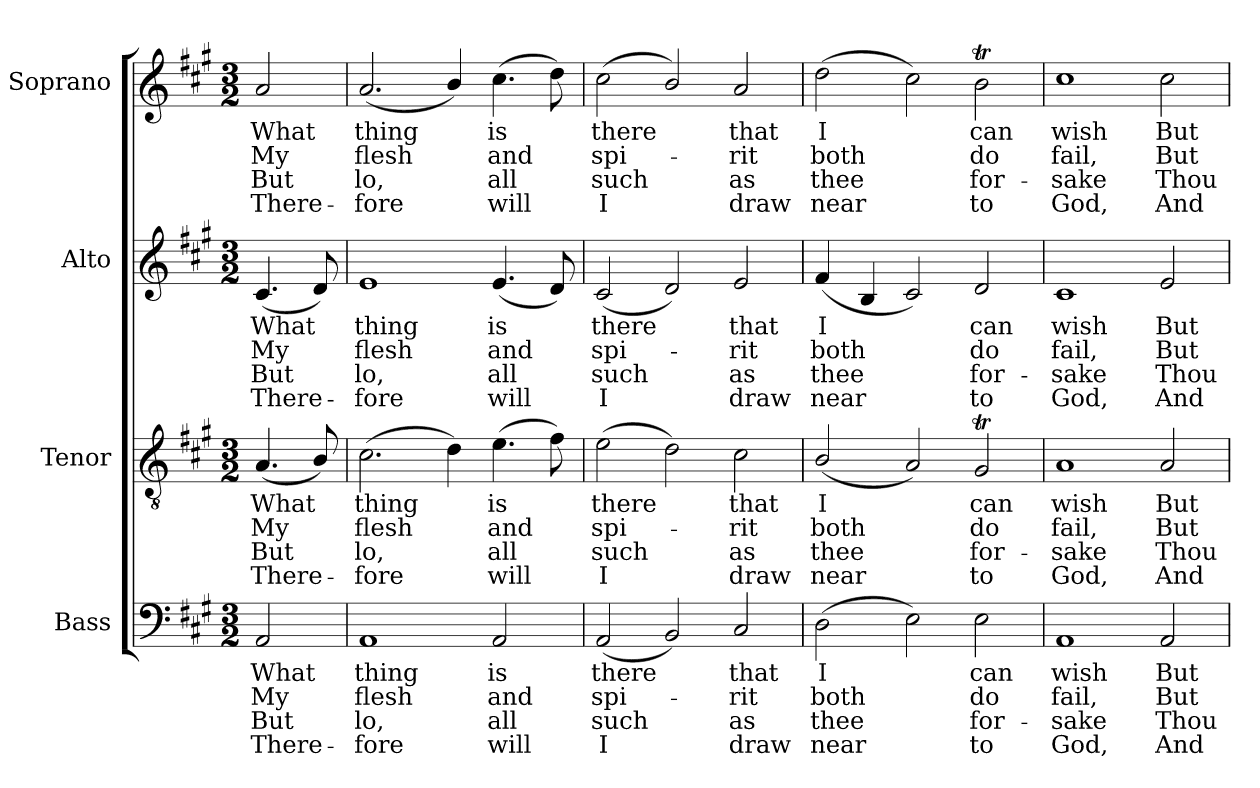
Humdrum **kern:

**kern	**text	**text	**text	**text	**kern	**text	**text	**text	**text	**kern	**text	**text	**text	**text	**kern	**text	**text	**text	**text
*part4	*part4	*part4	*part4	*part4	*part3	*part3	*part3	*part3	*part3	*part2	*part2	*part2	*part2	*part2	*part1	*part1	*part1	*part1	*part1
*staff4	*staff4	*staff4	*staff4	*staff4	*staff3	*staff3	*staff3	*staff3	*staff3	*staff2	*staff2	*staff2	*staff2	*staff2	*staff1	*staff1	*staff1	*staff1	*staff1
*I"Bass	*	*	*	*	*I"Tenor	*	*	*	*	*I"Alto	*	*	*	*	*I"Soprano	*	*	*	*
*I'B.	*	*	*	*	*I'T.	*	*	*	*	*I'A.	*	*	*	*	*I'S.	*	*	*	*
!!LO:PB:g=z
*clefF4	*	*	*	*	*clefGv2	*	*	*	*	*clefG2	*	*	*	*	*clefG2	*	*	*	*
*	*	*	*	*	*ITrd7c12	*	*	*	*	*	*	*	*	*	*	*	*	*	*
*k[f#c#g#]	*	*	*	*	*k[f#c#g#]	*	*	*	*	*k[f#c#g#]	*	*	*	*	*k[f#c#g#]	*	*	*	*
*A:	*	*	*	*	*A:	*	*	*	*	*A:	*	*	*	*	*A:	*	*	*	*
*M3/2	*	*	*	*	*M3/2	*	*	*	*	*M3/2	*	*	*	*	*M3/2	*	*	*	*
=	=	=	=	=	=	=	=	=	=	=	=	=	=	=	=	=	=	=	=
!	!LO:LY:b:color=#000000	!LO:LY:b:color=#000000	!LO:LY:b:color=#000000	!LO:LY:b:color=#000000	!	!	!	!	!	!	!	!	!	!	!	!	!	!	!
!	!	!	!	!	!	!LO:LY:b:color=#000000	!LO:LY:b:color=#000000	!LO:LY:b:color=#000000	!LO:LY:b:color=#000000	!	!	!	!	!	!	!	!	!	!
!	!	!	!	!	!	!	!	!	!	!	!LO:LY:b:color=#000000	!LO:LY:b:color=#000000	!LO:LY:b:color=#000000	!LO:LY:b:color=#000000	!	!	!	!	!
!	!	!	!	!	!	!	!	!	!	!	!	!	!	!	!	!LO:LY:b:color=#000000	!LO:LY:b:color=#000000	!LO:LY:b:color=#000000	!LO:LY:b:color=#000000
2AAi/	What	My	But	There-	(4.AAi/	What	My	But	There-	(4.c#i/	What	My	But	There-	2ai/	What	My	But	There-
.	.	.	.	.	8BBi/)	.	.	.	.	8di/)	.	.	.	.	.	.	.	.	.
=1	=1	=1	=1	=1	=1	=1	=1	=1	=1	=1	=1	=1	=1	=1	=1	=1	=1	=1	=1
!	!LO:LY:b:color=#000000	!LO:LY:b:color=#000000	!LO:LY:b:color=#000000	!LO:LY:b:color=#000000	!	!	!	!	!	!	!	!	!	!	!	!	!	!	!
!	!	!	!	!	!	!LO:LY:b:color=#000000	!LO:LY:b:color=#000000	!LO:LY:b:color=#000000	!LO:LY:b:color=#000000	!	!	!	!	!	!	!	!	!	!
!	!	!	!	!	!	!	!	!	!	!	!LO:LY:b:color=#000000	!LO:LY:b:color=#000000	!LO:LY:b:color=#000000	!LO:LY:b:color=#000000	!	!	!	!	!
!	!	!	!	!	!	!	!	!	!	!	!	!	!	!	!	!LO:LY:b:color=#000000	!LO:LY:b:color=#000000	!LO:LY:b:color=#000000	!LO:LY:b:color=#000000
1AAi	thing	flesh	-lo,	fore	(2.C#i\	thing	flesh	-lo,	fore	1ei	thing	flesh	-lo,	fore	(2.ai/	thing	flesh	-lo,	fore
.	.	.	.	.	4Di\)	.	.	.	.	.	.	.	.	.	4bi/)	.	.	.	.
!	!LO:LY:b:color=#000000	!LO:LY:b:color=#000000	!LO:LY:b:color=#000000	!LO:LY:b:color=#000000	!	!	!	!	!	!	!	!	!	!	!	!	!	!	!
!	!	!	!	!	!	!LO:LY:b:color=#000000	!LO:LY:b:color=#000000	!LO:LY:b:color=#000000	!LO:LY:b:color=#000000	!	!	!	!	!	!	!	!	!	!
!	!	!	!	!	!	!	!	!	!	!	!LO:LY:b:color=#000000	!LO:LY:b:color=#000000	!LO:LY:b:color=#000000	!LO:LY:b:color=#000000	!	!	!	!	!
!	!	!	!	!	!	!	!	!	!	!	!	!	!	!	!	!LO:LY:b:color=#000000	!LO:LY:b:color=#000000	!LO:LY:b:color=#000000	!LO:LY:b:color=#000000
2AAi/	is	and	all	will	(4.Ei\	is	and	all	will	(4.ei/	is	and	all	will	(4.cc#i\	is	and	all	will
.	.	.	.	.	8F#i\)	.	.	.	.	8di/)	.	.	.	.	8ddi\)	.	.	.	.
=2	=2	=2	=2	=2	=2	=2	=2	=2	=2	=2	=2	=2	=2	=2	=2	=2	=2	=2	=2
!	!LO:LY:b:color=#000000	!LO:LY:b:color=#000000	!LO:LY:b:color=#000000	!LO:LY:b:color=#000000	!	!	!	!	!	!	!	!	!	!	!	!	!	!	!
!	!	!	!	!	!	!LO:LY:b:color=#000000	!LO:LY:b:color=#000000	!LO:LY:b:color=#000000	!LO:LY:b:color=#000000	!	!	!	!	!	!	!	!	!	!
!	!	!	!	!	!	!	!	!	!	!	!LO:LY:b:color=#000000	!LO:LY:b:color=#000000	!LO:LY:b:color=#000000	!LO:LY:b:color=#000000	!	!	!	!	!
!	!	!	!	!	!	!	!	!	!	!	!	!	!	!	!	!LO:LY:b:color=#000000	!LO:LY:b:color=#000000	!LO:LY:b:color=#000000	!LO:LY:b:color=#000000
(2AAi/	there	spi-	such	I	(2Ei\	there	spi-	such	I	(2c#i/	there	spi-	such	I	(2cc#i\	there	spi-	such	I
2BBi/)	.	.	.	.	2Di\)	.	.	.	.	2di/)	.	.	.	.	2bi/)	.	.	.	.
!	!LO:LY:b:color=#000000	!LO:LY:b:color=#000000	!LO:LY:b:color=#000000	!LO:LY:b:color=#000000	!	!	!	!	!	!	!	!	!	!	!	!	!	!	!
!	!	!	!	!	!	!LO:LY:b:color=#000000	!LO:LY:b:color=#000000	!LO:LY:b:color=#000000	!LO:LY:b:color=#000000	!	!	!	!	!	!	!	!	!	!
!	!	!	!	!	!	!	!	!	!	!	!LO:LY:b:color=#000000	!LO:LY:b:color=#000000	!LO:LY:b:color=#000000	!LO:LY:b:color=#000000	!	!	!	!	!
!	!	!	!	!	!	!	!	!	!	!	!	!	!	!	!	!LO:LY:b:color=#000000	!LO:LY:b:color=#000000	!LO:LY:b:color=#000000	!LO:LY:b:color=#000000
2C#i/	that	-rit	as	draw	2C#i\	that	-rit	as	draw	2ei/	that	-rit	as	draw	2ai/	that	-rit	as	draw
=3	=3	=3	=3	=3	=3	=3	=3	=3	=3	=3	=3	=3	=3	=3	=3	=3	=3	=3	=3
!	!LO:LY:b:color=#000000	!LO:LY:b:color=#000000	!LO:LY:b:color=#000000	!LO:LY:b:color=#000000	!	!	!	!	!	!	!	!	!	!	!	!	!	!	!
!	!	!	!	!	!	!LO:LY:b:color=#000000	!LO:LY:b:color=#000000	!LO:LY:b:color=#000000	!LO:LY:b:color=#000000	!	!	!	!	!	!	!	!	!	!
!	!	!	!	!	!	!	!	!	!	!	!LO:LY:b:color=#000000	!LO:LY:b:color=#000000	!LO:LY:b:color=#000000	!LO:LY:b:color=#000000	!	!	!	!	!
!	!	!	!	!	!	!	!	!	!	!	!	!	!	!	!	!LO:LY:b:color=#000000	!LO:LY:b:color=#000000	!LO:LY:b:color=#000000	!LO:LY:b:color=#000000
(2Di\	I	both	thee	near	(2BBi/	I	both	thee	near	(4f#i/	I	both	thee	near	(2ddi\	I	both	thee	near
.	.	.	.	.	.	.	.	.	.	4Bi/	.	.	.	.	.	.	.	.	.
2Ei\)	.	.	.	.	2AAi/)	.	.	.	.	2c#i/)	.	.	.	.	2cc#i\)	.	.	.	.
!	!LO:LY:b:color=#000000	!LO:LY:b:color=#000000	!LO:LY:b:color=#000000	!LO:LY:b:color=#000000	!	!	!	!	!	!	!	!	!	!	!	!	!	!	!
!	!	!	!	!	!	!LO:LY:b:color=#000000	!LO:LY:b:color=#000000	!LO:LY:b:color=#000000	!LO:LY:b:color=#000000	!	!	!	!	!	!	!	!	!	!
!	!	!	!	!	!	!	!	!	!	!	!LO:LY:b:color=#000000	!LO:LY:b:color=#000000	!LO:LY:b:color=#000000	!LO:LY:b:color=#000000	!	!	!	!	!
!	!	!	!	!	!	!	!	!	!	!	!	!	!	!	!	!LO:LY:b:color=#000000	!LO:LY:b:color=#000000	!LO:LY:b:color=#000000	!LO:LY:b:color=#000000
2Ei\	can	do	for-	-to	2GG#ti/	can	do	for-	-to	2di/	can	do	for-	-to	2bTi\	can	do	for-	-to
=4	=4	=4	=4	=4	=4	=4	=4	=4	=4	=4	=4	=4	=4	=4	=4	=4	=4	=4	=4
!	!LO:LY:b:color=#000000	!LO:LY:b:color=#000000	!LO:LY:b:color=#000000	!LO:LY:b:color=#000000	!	!	!	!	!	!	!	!	!	!	!	!	!	!	!
!	!	!	!	!	!	!LO:LY:b:color=#000000	!LO:LY:b:color=#000000	!LO:LY:b:color=#000000	!LO:LY:b:color=#000000	!	!	!	!	!	!	!	!	!	!
!	!	!	!	!	!	!	!	!	!	!	!LO:LY:b:color=#000000	!LO:LY:b:color=#000000	!LO:LY:b:color=#000000	!LO:LY:b:color=#000000	!	!	!	!	!
!	!	!	!	!	!	!	!	!	!	!	!	!	!	!	!	!LO:LY:b:color=#000000	!LO:LY:b:color=#000000	!LO:LY:b:color=#000000	!LO:LY:b:color=#000000
1AAi	wish	fail,	sake	God,	1AAi	wish	fail,	sake	God,	1c#i	wish	fail,	sake	God,	1cc#i	wish	fail,	sake	God,
!	!LO:LY:b:color=#000000	!LO:LY:b:color=#000000	!LO:LY:b:color=#000000	!LO:LY:b:color=#000000	!	!	!	!	!	!	!	!	!	!	!	!	!	!	!
!	!	!	!	!	!	!LO:LY:b:color=#000000	!LO:LY:b:color=#000000	!LO:LY:b:color=#000000	!LO:LY:b:color=#000000	!	!	!	!	!	!	!	!	!	!
!	!	!	!	!	!	!	!	!	!	!	!LO:LY:b:color=#000000	!LO:LY:b:color=#000000	!LO:LY:b:color=#000000	!LO:LY:b:color=#000000	!	!	!	!	!
!	!	!	!	!	!	!	!	!	!	!	!	!	!	!	!	!LO:LY:b:color=#000000	!LO:LY:b:color=#000000	!LO:LY:b:color=#000000	!LO:LY:b:color=#000000
2AAi/	But	But	Thou	And	2AAi/	But	But	Thou	And	2ei/	But	But	Thou	And	2cc#i\	But	But	Thou	And
=	=	=	=	=	=	=	=	=	=	=	=	=	=	=	=	=	=	=	=
*-	*-	*-	*-	*-	*-	*-	*-	*-	*-	*-	*-	*-	*-	*-	*-	*-	*-	*-	*-
